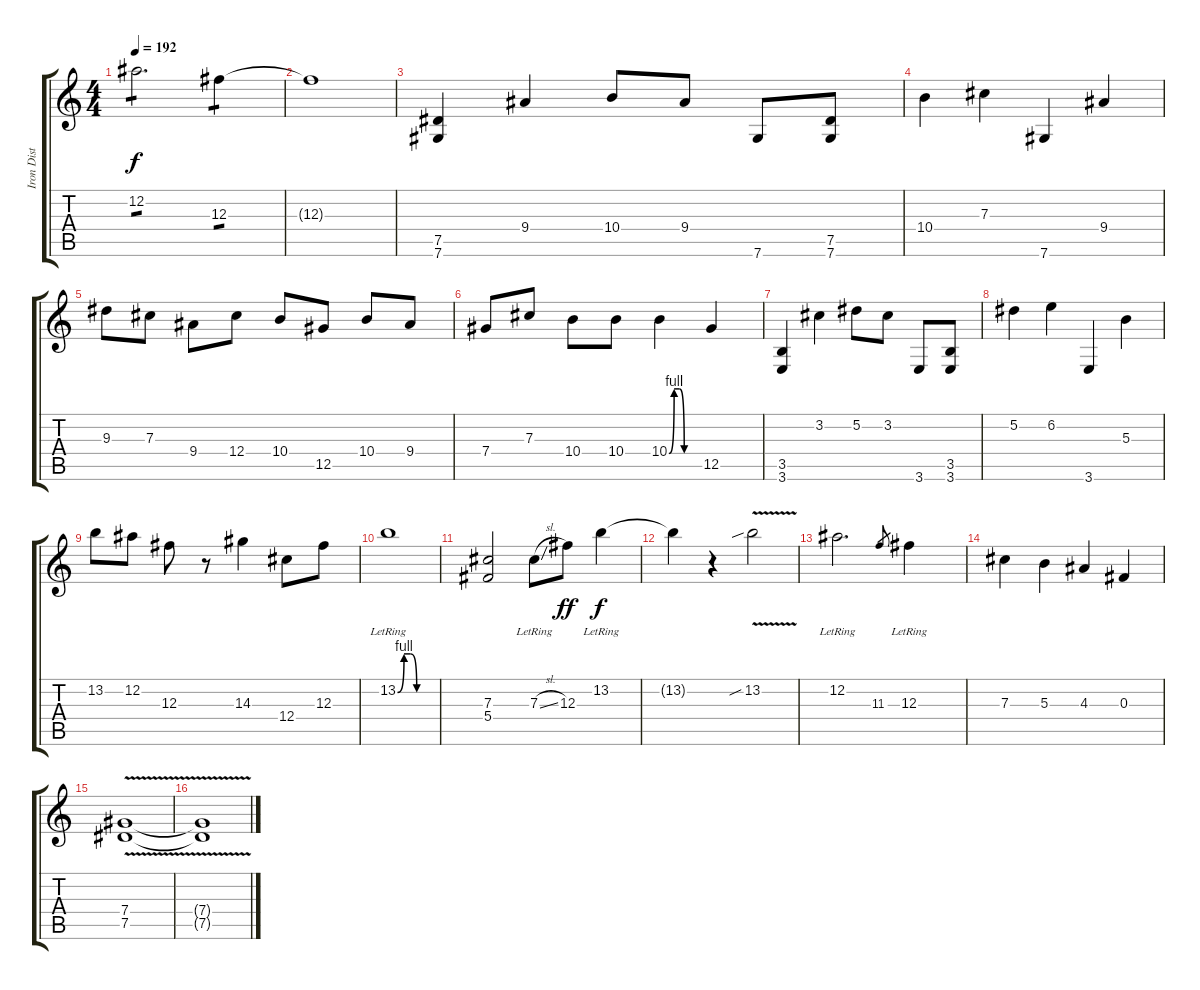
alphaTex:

\track ("Iron Dist" "Iron Dist") {instrument overdrivenguitar}
\staff {score tabs}
\tuning (Eb4 Bb3 Gb3 Db3 Ab2 Db2) {hide}
\ts (4 4)
\tempo 192
\clef g2
\ks c
12.2.2{d tp 1 dy f} 12.3.4{tp 1} |
12.3{t}.1 |
(7.5 7.6).4 9.4.4 10.4.8 9.4.8 7.6.8 (7.5 7.6).8 |
10.4.4 7.3.4 7.6.4 9.4.4 |
9.3.8 7.3.8 9.4.8 12.4.8 10.4.8 12.5.8 10.4.8 9.4.8 |
7.4.8 7.3.8 10.4.8 10.4.8 10.4{be (custom 0 0 10 4 20 4 30 0 60 0)}.4 12.5.4 |
(3.5 3.6).4 3.2.4 5.2.8 3.2.8 3.6.8 (3.5 3.6).8 |
5.2.4 6.2.4 3.6.4 5.3.4 |
13.2.8 12.2.8 12.3.8 r.8 14.3.4 12.4.8 12.3.8 |
13.2{be (custom 0 0 10 4 20 4 30 0 60 0) lr}.1 |
(7.3 5.4).2 7.3{sl lr}.8 12.3.8{dy ff} 13.2{lr}.4{dy f} |
13.2{t}.4 r.4 13.2{v sib}.2{volume 16} |
12.2{lr}.2{d} 11.3.8{gr} 12.3{lr}.4 |
7.3.4 5.3.4 4.3.4 0.3.4 |
(7.4{v} 7.5).1 |
(7.4{t} 7.5{t}).1
